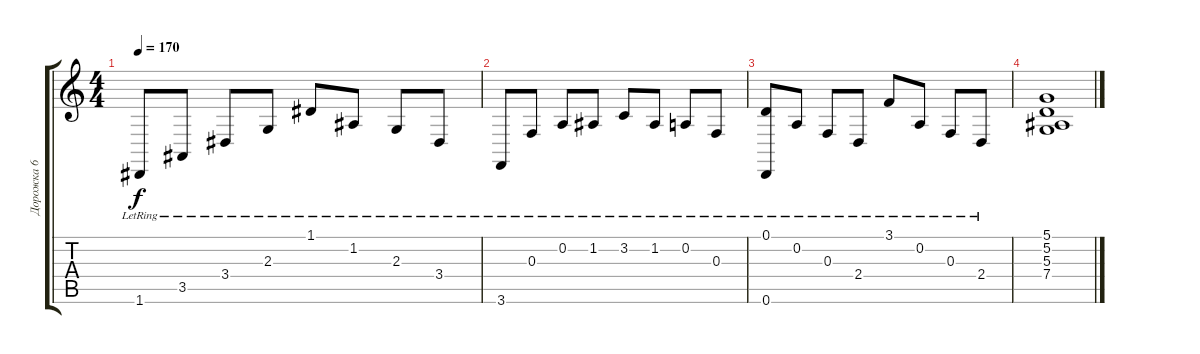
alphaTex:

\track ("Дорожка 6" "Дорожка 6") {instrument brightacousticpiano}
\staff {score tabs}
\tuning (D4 A3 F3 C3 G2 D2) {hide}
\ts (4 4)
\tempo 170
\clef g2
\ks c
1.6{lr}.8{dy f} 3.5{lr}.8 3.4{lr}.8 2.3{lr}.8 1.1{lr}.8 1.2{lr}.8 2.3{lr}.8 3.4{lr}.8 |
3.6{lr}.8 0.3{lr}.8 0.2{lr}.8 1.2{lr}.8 3.2{lr}.8 1.2{lr}.8 0.2{lr}.8 0.3{lr}.8 |
(0.1{lr} 0.6{lr}).8 0.2{lr}.8 0.3{lr}.8 2.4{lr}.8 3.1{lr}.8 0.2{lr}.8 0.3{lr}.8 2.4{lr}.8 |
(5.1 5.2 5.3 7.4).1
